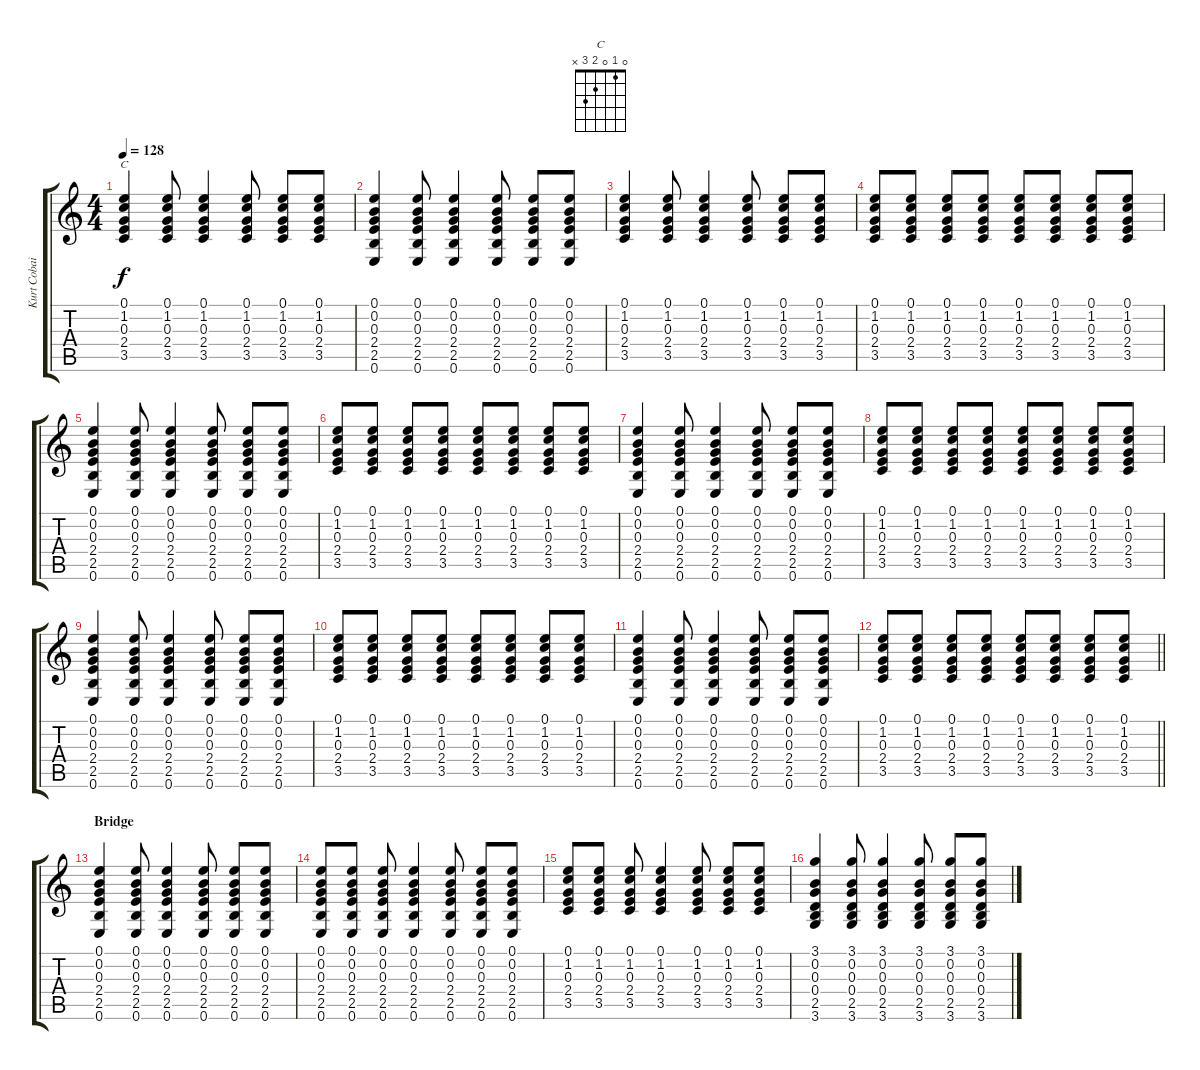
\track ("Kurt Cobain" "Kurt Cobai") {instrument acousticguitarsteel}
\staff {score tabs}
\tuning (E4 B3 G3 D3 A2 E2) {hide}
\chord ("C" 0 1 0 2 3 x)
\ts (4 4)
\tempo 128
\clef g2
\ks c
(0.1 1.2 0.3 2.4 3.5).4{ch "C" dy f} (0.1 1.2 0.3 2.4 3.5).8 (0.1 1.2 0.3 2.4 3.5).4 (0.1 1.2 0.3 2.4 3.5).8 (0.1 1.2 0.3 2.4 3.5).8 (0.1 1.2 0.3 2.4 3.5).8 |
(0.1 0.2 0.3 2.4 2.5 0.6).4 (0.1 0.2 0.3 2.4 2.5 0.6).8 (0.1 0.2 0.3 2.4 2.5 0.6).4 (0.1 0.2 0.3 2.4 2.5 0.6).8 (0.1 0.2 0.3 2.4 2.5 0.6).8 (0.1 0.2 0.3 2.4 2.5 0.6).8 |
(0.1 1.2 0.3 2.4 3.5).4 (0.1 1.2 0.3 2.4 3.5).8 (0.1 1.2 0.3 2.4 3.5).4 (0.1 1.2 0.3 2.4 3.5).8 (0.1 1.2 0.3 2.4 3.5).8 (0.1 1.2 0.3 2.4 3.5).8 |
(0.1 1.2 0.3 2.4 3.5).8 (0.1 1.2 0.3 2.4 3.5).8 (0.1 1.2 0.3 2.4 3.5).8 (0.1 1.2 0.3 2.4 3.5).8 (0.1 1.2 0.3 2.4 3.5).8 (0.1 1.2 0.3 2.4 3.5).8 (0.1 1.2 0.3 2.4 3.5).8 (0.1 1.2 0.3 2.4 3.5).8 |
(0.1 0.2 0.3 2.4 2.5 0.6).4 (0.1 0.2 0.3 2.4 2.5 0.6).8 (0.1 0.2 0.3 2.4 2.5 0.6).4 (0.1 0.2 0.3 2.4 2.5 0.6).8 (0.1 0.2 0.3 2.4 2.5 0.6).8 (0.1 0.2 0.3 2.4 2.5 0.6).8 |
(0.1 1.2 0.3 2.4 3.5).8 (0.1 1.2 0.3 2.4 3.5).8 (0.1 1.2 0.3 2.4 3.5).8 (0.1 1.2 0.3 2.4 3.5).8 (0.1 1.2 0.3 2.4 3.5).8 (0.1 1.2 0.3 2.4 3.5).8 (0.1 1.2 0.3 2.4 3.5).8 (0.1 1.2 0.3 2.4 3.5).8 |
(0.1 0.2 0.3 2.4 2.5 0.6).4 (0.1 0.2 0.3 2.4 2.5 0.6).8 (0.1 0.2 0.3 2.4 2.5 0.6).4 (0.1 0.2 0.3 2.4 2.5 0.6).8 (0.1 0.2 0.3 2.4 2.5 0.6).8 (0.1 0.2 0.3 2.4 2.5 0.6).8 |
(0.1 1.2 0.3 2.4 3.5).8 (0.1 1.2 0.3 2.4 3.5).8 (0.1 1.2 0.3 2.4 3.5).8 (0.1 1.2 0.3 2.4 3.5).8 (0.1 1.2 0.3 2.4 3.5).8 (0.1 1.2 0.3 2.4 3.5).8 (0.1 1.2 0.3 2.4 3.5).8 (0.1 1.2 0.3 2.4 3.5).8 |
(0.1 0.2 0.3 2.4 2.5 0.6).4 (0.1 0.2 0.3 2.4 2.5 0.6).8 (0.1 0.2 0.3 2.4 2.5 0.6).4 (0.1 0.2 0.3 2.4 2.5 0.6).8 (0.1 0.2 0.3 2.4 2.5 0.6).8 (0.1 0.2 0.3 2.4 2.5 0.6).8 |
(0.1 1.2 0.3 2.4 3.5).8 (0.1 1.2 0.3 2.4 3.5).8 (0.1 1.2 0.3 2.4 3.5).8 (0.1 1.2 0.3 2.4 3.5).8 (0.1 1.2 0.3 2.4 3.5).8 (0.1 1.2 0.3 2.4 3.5).8 (0.1 1.2 0.3 2.4 3.5).8 (0.1 1.2 0.3 2.4 3.5).8 |
(0.1 0.2 0.3 2.4 2.5 0.6).4 (0.1 0.2 0.3 2.4 2.5 0.6).8 (0.1 0.2 0.3 2.4 2.5 0.6).4 (0.1 0.2 0.3 2.4 2.5 0.6).8 (0.1 0.2 0.3 2.4 2.5 0.6).8 (0.1 0.2 0.3 2.4 2.5 0.6).8 |
\barLineRight lightlight
(0.1 1.2 0.3 2.4 3.5).8 (0.1 1.2 0.3 2.4 3.5).8 (0.1 1.2 0.3 2.4 3.5).8 (0.1 1.2 0.3 2.4 3.5).8 (0.1 1.2 0.3 2.4 3.5).8 (0.1 1.2 0.3 2.4 3.5).8 (0.1 1.2 0.3 2.4 3.5).8 (0.1 1.2 0.3 2.4 3.5).8 |
\section ("" "Bridge")
(0.1 0.2 0.3 2.4 2.5 0.6).4 (0.1 0.2 0.3 2.4 2.5 0.6).8 (0.1 0.2 0.3 2.4 2.5 0.6).4 (0.1 0.2 0.3 2.4 2.5 0.6).8 (0.1 0.2 0.3 2.4 2.5 0.6).8 (0.1 0.2 0.3 2.4 2.5 0.6).8 |
(0.1 0.2 0.3 2.4 2.5 0.6).8 (0.1 0.2 0.3 2.4 2.5 0.6).8 (0.1 0.2 0.3 2.4 2.5 0.6).8 (0.1 0.2 0.3 2.4 2.5 0.6).4 (0.1 0.2 0.3 2.4 2.5 0.6).8 (0.1 0.2 0.3 2.4 2.5 0.6).8 (0.1 0.2 0.3 2.4 2.5 0.6).8 |
(0.1 1.2 0.3 2.4 3.5).8 (0.1 1.2 0.3 2.4 3.5).8 (0.1 1.2 0.3 2.4 3.5).8 (0.1 1.2 0.3 2.4 3.5).4 (0.1 1.2 0.3 2.4 3.5).8 (0.1 1.2 0.3 2.4 3.5).8 (0.1 1.2 0.3 2.4 3.5).8 |
(3.1 0.2 0.3 0.4 2.5 3.6).4 (3.1 0.2 0.3 0.4 2.5 3.6).8 (3.1 0.2 0.3 0.4 2.5 3.6).4 (3.1 0.2 0.3 0.4 2.5 3.6).8 (3.1 0.2 0.3 0.4 2.5 3.6).8 (3.1 0.2 0.3 0.4 2.5 3.6).8
